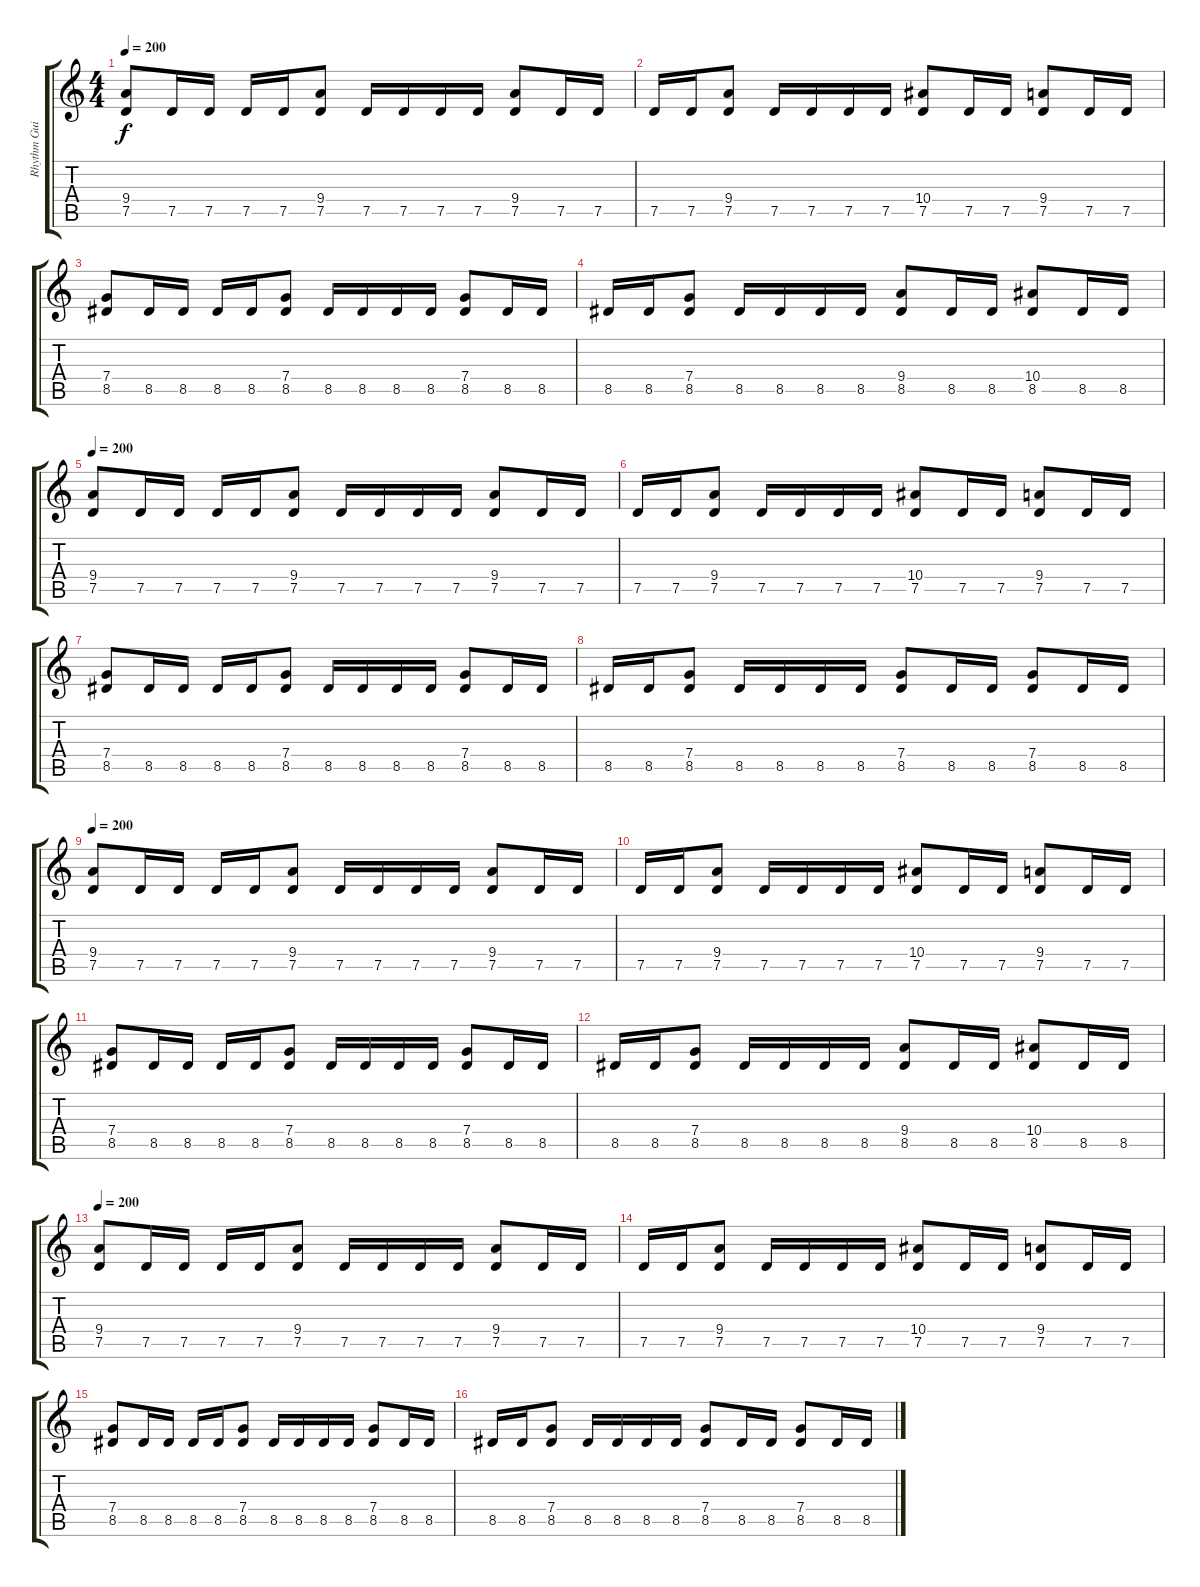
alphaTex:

\track ("Rhythm Guitar 2" "Rhythm Gui") {instrument distortionguitar}
\staff {score tabs}
\tuning (D4 A3 F3 C3 G2 D2) {hide}
\ts (4 4)
\tempo 200
\clef g2
\ks c
(9.4 7.5).8{dy f} 7.5.16 7.5.16 7.5.16 7.5.16 (9.4 7.5).8 7.5.16 7.5.16 7.5.16 7.5.16 (9.4 7.5).8 7.5.16 7.5.16 |
7.5.16 7.5.16 (9.4 7.5).8 7.5.16 7.5.16 7.5.16 7.5.16 (10.4 7.5).8 7.5.16 7.5.16 (9.4 7.5).8 7.5.16 7.5.16 |
(7.4 8.5).8 8.5.16 8.5.16 8.5.16 8.5.16 (7.4 8.5).8 8.5.16 8.5.16 8.5.16 8.5.16 (7.4 8.5).8 8.5.16 8.5.16 |
8.5.16 8.5.16 (7.4 8.5).8 8.5.16 8.5.16 8.5.16 8.5.16 (9.4 8.5).8 8.5.16 8.5.16 (10.4 8.5).8 8.5.16 8.5.16 |
\tempo 200
(9.4 7.5).8 7.5.16 7.5.16 7.5.16 7.5.16 (9.4 7.5).8 7.5.16 7.5.16 7.5.16 7.5.16 (9.4 7.5).8 7.5.16 7.5.16 |
7.5.16 7.5.16 (9.4 7.5).8 7.5.16 7.5.16 7.5.16 7.5.16 (10.4 7.5).8 7.5.16 7.5.16 (9.4 7.5).8 7.5.16 7.5.16 |
(7.4 8.5).8 8.5.16 8.5.16 8.5.16 8.5.16 (7.4 8.5).8 8.5.16 8.5.16 8.5.16 8.5.16 (7.4 8.5).8 8.5.16 8.5.16 |
8.5.16 8.5.16 (7.4 8.5).8 8.5.16 8.5.16 8.5.16 8.5.16 (7.4 8.5).8 8.5.16 8.5.16 (7.4 8.5).8 8.5.16 8.5.16 |
\tempo 200
(9.4 7.5).8 7.5.16 7.5.16 7.5.16 7.5.16 (9.4 7.5).8 7.5.16 7.5.16 7.5.16 7.5.16 (9.4 7.5).8 7.5.16 7.5.16 |
7.5.16 7.5.16 (9.4 7.5).8 7.5.16 7.5.16 7.5.16 7.5.16 (10.4 7.5).8 7.5.16 7.5.16 (9.4 7.5).8 7.5.16 7.5.16 |
(7.4 8.5).8 8.5.16 8.5.16 8.5.16 8.5.16 (7.4 8.5).8 8.5.16 8.5.16 8.5.16 8.5.16 (7.4 8.5).8 8.5.16 8.5.16 |
8.5.16 8.5.16 (7.4 8.5).8 8.5.16 8.5.16 8.5.16 8.5.16 (9.4 8.5).8 8.5.16 8.5.16 (10.4 8.5).8 8.5.16 8.5.16 |
\tempo 200
(9.4 7.5).8 7.5.16 7.5.16 7.5.16 7.5.16 (9.4 7.5).8 7.5.16 7.5.16 7.5.16 7.5.16 (9.4 7.5).8 7.5.16 7.5.16 |
7.5.16 7.5.16 (9.4 7.5).8 7.5.16 7.5.16 7.5.16 7.5.16 (10.4 7.5).8 7.5.16 7.5.16 (9.4 7.5).8 7.5.16 7.5.16 |
(7.4 8.5).8 8.5.16 8.5.16 8.5.16 8.5.16 (7.4 8.5).8 8.5.16 8.5.16 8.5.16 8.5.16 (7.4 8.5).8 8.5.16 8.5.16 |
8.5.16 8.5.16 (7.4 8.5).8 8.5.16 8.5.16 8.5.16 8.5.16 (7.4 8.5).8 8.5.16 8.5.16 (7.4 8.5).8 8.5.16 8.5.16
